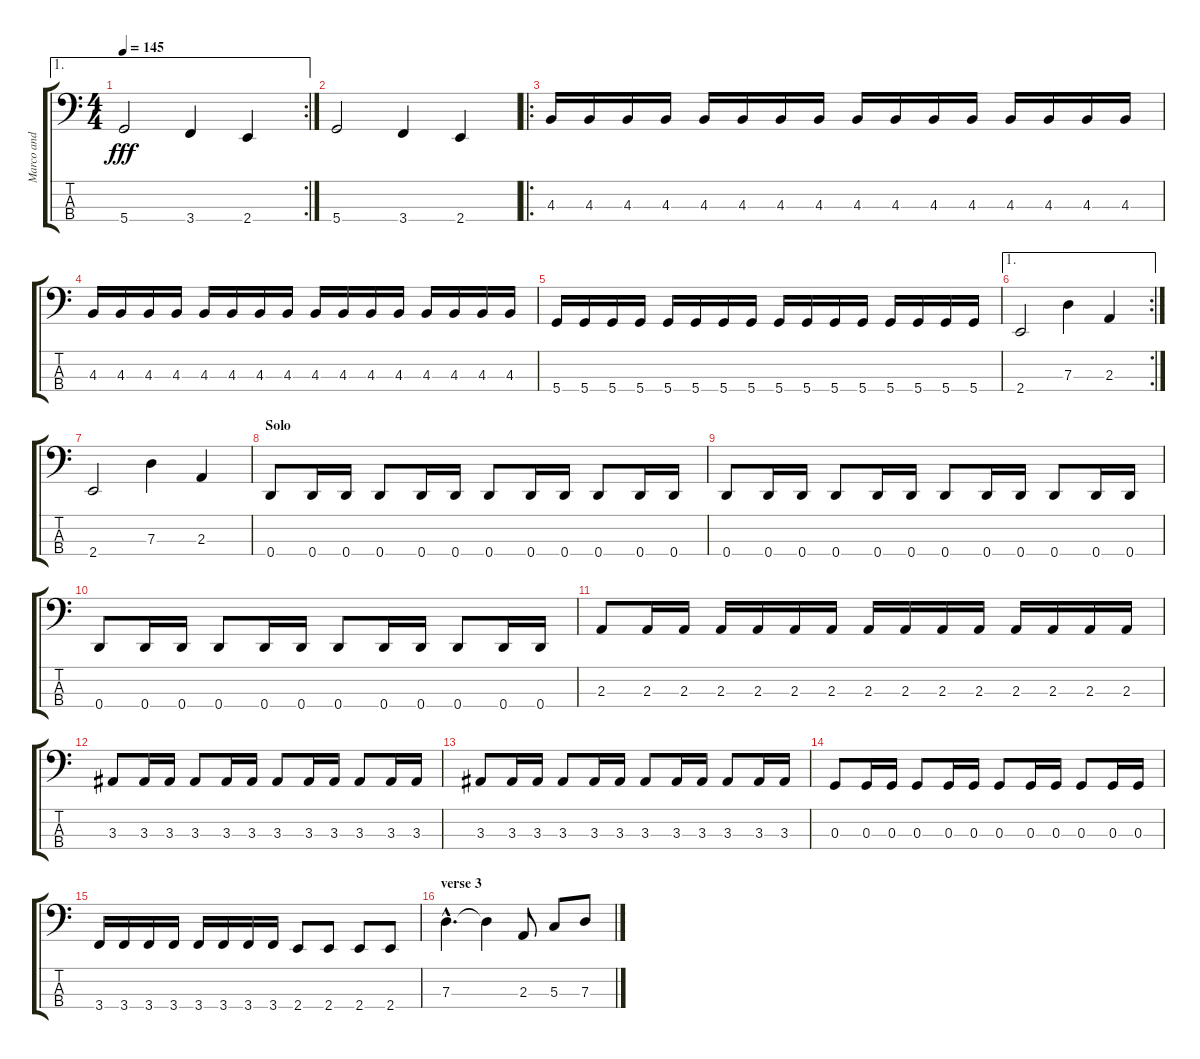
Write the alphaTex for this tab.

\track ("Marco and his bass" "Marco and ") {instrument electricbassfinger}
\staff {score tabs}
\tuning (F2 C2 G1 D1) {hide}
\ae 1
\rc 2
\ts (4 4)
\tempo 145
\clef f4
\ks c
5.4.2{dy fff} 3.4.4 2.4.4 |
5.4.2 3.4.4 2.4.4 |
\ro
4.3.16 4.3.16 4.3.16 4.3.16 4.3.16 4.3.16 4.3.16 4.3.16 4.3.16 4.3.16 4.3.16 4.3.16 4.3.16 4.3.16 4.3.16 4.3.16 |
4.3.16 4.3.16 4.3.16 4.3.16 4.3.16 4.3.16 4.3.16 4.3.16 4.3.16 4.3.16 4.3.16 4.3.16 4.3.16 4.3.16 4.3.16 4.3.16 |
5.4.16 5.4.16 5.4.16 5.4.16 5.4.16 5.4.16 5.4.16 5.4.16 5.4.16 5.4.16 5.4.16 5.4.16 5.4.16 5.4.16 5.4.16 5.4.16 |
\ae 1
\rc 2
2.4.2 7.3.4 2.3.4 |
2.4.2 7.3.4 2.3.4 |
\section ("" "Solo")
0.4.8{instrument electricbasspick} 0.4.16 0.4.16 0.4.8 0.4.16 0.4.16 0.4.8 0.4.16 0.4.16 0.4.8 0.4.16 0.4.16 |
0.4.8{instrument electricbasspick} 0.4.16 0.4.16 0.4.8 0.4.16 0.4.16 0.4.8 0.4.16 0.4.16 0.4.8 0.4.16 0.4.16 |
0.4.8{instrument electricbasspick} 0.4.16 0.4.16 0.4.8 0.4.16 0.4.16 0.4.8 0.4.16 0.4.16 0.4.8 0.4.16 0.4.16 |
2.3.8 2.3.16 2.3.16 2.3.16 2.3.16 2.3.16 2.3.16 2.3.16 2.3.16 2.3.16 2.3.16 2.3.16 2.3.16 2.3.16 2.3.16 |
3.3.8 3.3.16 3.3.16 3.3.8 3.3.16 3.3.16 3.3.8 3.3.16 3.3.16 3.3.8 3.3.16 3.3.16 |
3.3.8 3.3.16 3.3.16 3.3.8 3.3.16 3.3.16 3.3.8 3.3.16 3.3.16 3.3.8 3.3.16 3.3.16 |
0.3.8 0.3.16 0.3.16 0.3.8 0.3.16 0.3.16 0.3.8 0.3.16 0.3.16 0.3.8 0.3.16 0.3.16 |
3.4.16 3.4.16 3.4.16 3.4.16 3.4.16 3.4.16 3.4.16 3.4.16 2.4.8 2.4.8 2.4.8 2.4.8 |
\section ("" "verse 3")
7.3{hac}.4{d instrument electricbassfinger} 7.3{t}.4 2.3.8 5.3.8 7.3.8
